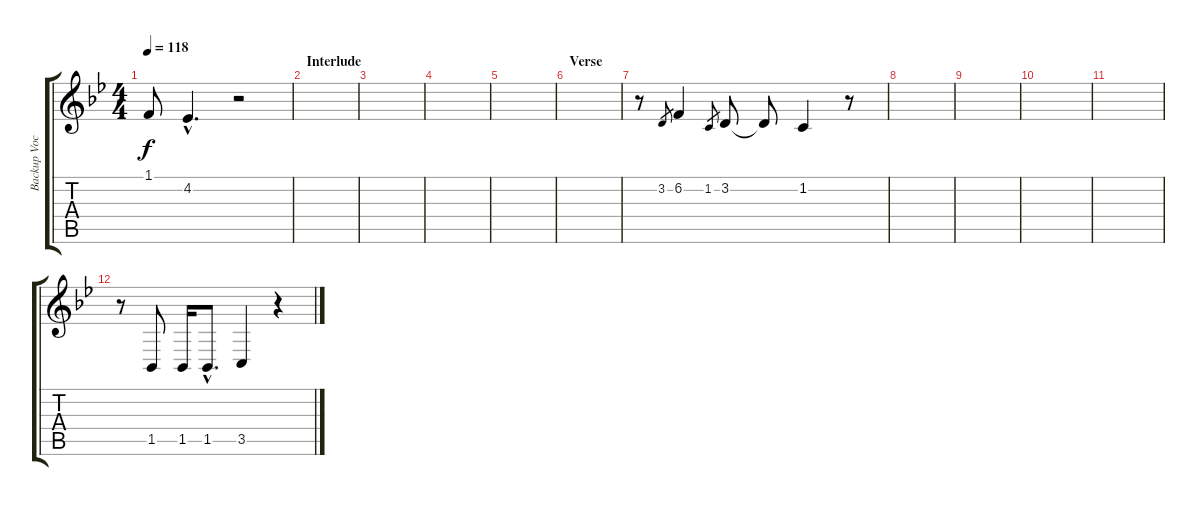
\track ("Backup Vocals" "Backup Voc") {instrument tenorsax}
\staff {score tabs}
\tuning (E4 B3 G3 D3 A2 E2) {hide}
\ts (4 4)
\tempo 118
\clef g2
\ks bb
1.1{t}.8{dy f} 4.2{hac}.4{d} r.2 |
\section ("" "Interlude")
|
|
|
|
\section ("" "Verse")
|
r.8 3.2.8{gr} 6.2.4 1.2.8{gr} 3.2.8 3.2{t}.8 1.2.4 r.8 |
|
|
|
|
r.8 1.5.8 1.5.16 1.5{hac}.8{d} 3.5.4 r.4
